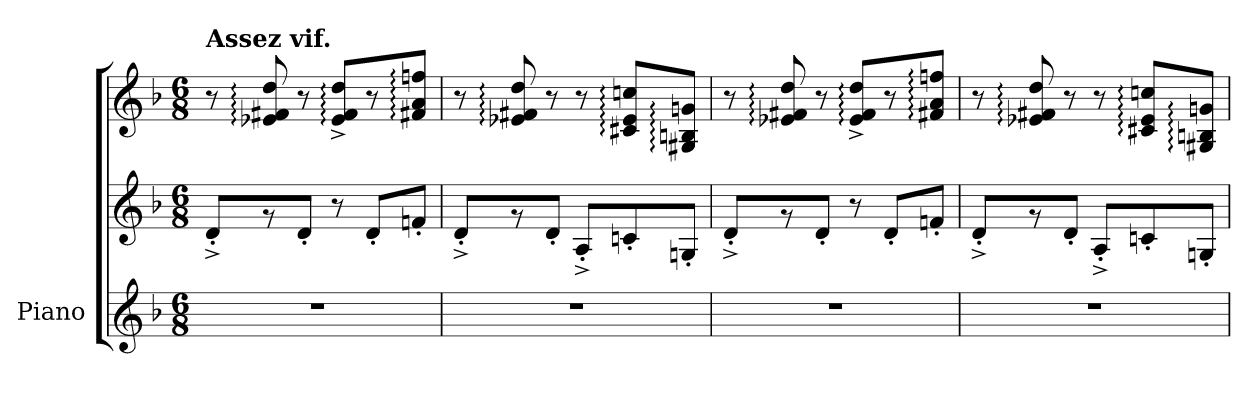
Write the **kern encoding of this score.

**kern	**kern	**kern	**dynam
*part1	*part1	*part1	*part1
*staff3	*staff2	*staff1	*staff1/2/3
*I"Piano	*	*	*
*I'Pno.	*	*	*
*clefG2	*clefG2	*clefG2	*
*k[b-]	*k[b-]	*k[b-]	*
*M6/8	*M6/8	*M6/8	*
*MM138	*MM138	*MM138	*
=1	=1	=1	=1
!	!	!LO:TX:a:B:t=Assez vif.	!
!	!	!	!LO:DY:b
2.r	8d^'/L	8r	other-dynamics
.	8rg	8e-X/: 8f#X/: 8dd/:	.
.	8d'/J	8r	.
.	8r	8e-/:^ 8f#/:^ 8dd/:^L	.
.	8d'/L	8r	.
.	8fn'/J	8f#X/: 8a/: 8ffn/:J	.
=2	=2	=2	=2
2.r	8d^'/L	8r	.
.	8rg	8e-X/: 8f#X/: 8dd/:	.
.	8d'/J	8r	.
.	8A^'/L	8r	.
.	8cn'/	8c#X/: 8e-/: 8ccn/:L	.
.	8Gn'/J	8G#X/: 8Bn/: 8gn/:J	.
=3	=3	=3	=3
2.r	8d^'/L	8r	.
.	8rg	8e-X/: 8f#X/: 8dd/:	.
.	8d'/J	8r	.
.	8r	8e-/:^ 8f#/:^ 8dd/:^L	.
.	8d'/L	8r	.
.	8fn'/J	8f#X/: 8a/: 8ffn/:J	.
=4	=4	=4	=4
2.r	8d^'/L	8r	.
.	8rg	8e-X/: 8f#X/: 8dd/:	.
.	8d'/J	8r	.
.	8A^'/L	8r	.
.	8cn'/	8c#X/: 8e-/: 8ccn/:L	.
.	8Gn'/J	8G#X/: 8Bn/: 8gn/:J	.
=	=	=	=
*-	*-	*-	*-
